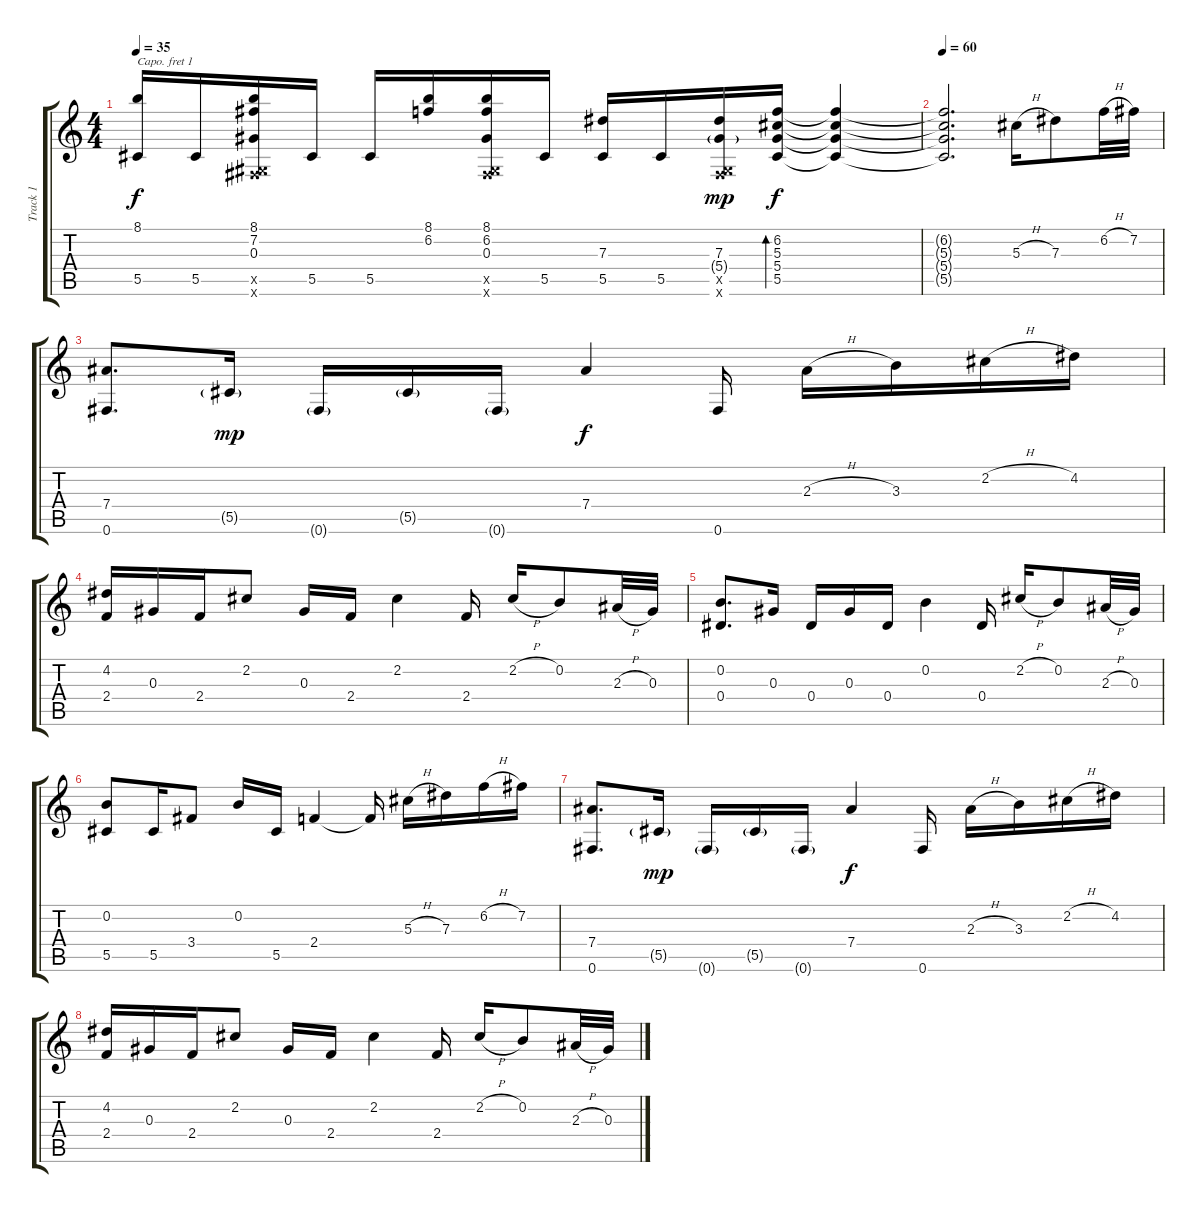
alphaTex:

\track ("Track 1" "Track 1") {instrument acousticguitarsteel}
\staff {score tabs}
\capo 1
\tuning (D4 Bb3 G3 D3 G2 F2) {hide}
\ts (4 4)
\tempo 35
\clef g2
\ks c
(8.1 5.5).16{dy f} 5.5.16 (8.1 7.2 0.3 0.5{x} 0.6{x}).16 5.5.16 5.5.16 (8.1 6.2).16 (8.1 6.2 0.3 0.5{x} 0.6{x}).16 5.5.16 (7.3 5.5).16 5.5.16 (7.3 5.4{g} 0.5{x} 0.6{x}).16{dy mp} (6.2 5.3 5.4 5.5).16{bd 480 dy f} (6.2{t} 5.3{t} 5.4{t} 5.5{t}).4 |
\tempo 60
(6.2{t} 5.3{t} 5.4{t} 5.5{t}).2{d} 5.3{h}.16 7.3.8 6.2{h}.32 7.2.32 |
(7.4 0.6).8{d} 5.5{g}.16{dy mp} 0.6{g}.16 5.5{g}.16 0.6{g}.16 7.4.4{dy f} 0.6.16 2.3{h}.16 3.3.16 2.2{h}.16 4.2.16 |
(4.2 2.4).16 0.3.16 2.4.16 2.2.8 0.3.16 2.4.16 2.2.4 2.4.16 2.2{h}.16 0.2.8 2.3{h}.32 0.3.32 |
(0.2 0.4).8{d} 0.3.16 0.4.16 0.3.16 0.4.16 0.2.4 0.4.16 2.2{h}.16 0.2.8 2.3{h}.32 0.3.32 |
(0.2 5.5).8 5.5.16 3.4.8 0.2.16 5.5.16 2.4.4 2.4{t}.16 5.3{h}.16 7.3.16 6.2{h}.16 7.2.16 |
(7.4 0.6).8{d} 5.5{g}.16{dy mp} 0.6{g}.16 5.5{g}.16 0.6{g}.16 7.4.4{dy f} 0.6.16 2.3{h}.16 3.3.16 2.2{h}.16 4.2.16 |
(4.2 2.4).16 0.3.16 2.4.16 2.2.8 0.3.16 2.4.16 2.2.4 2.4.16 2.2{h}.16 0.2.8 2.3{h}.32 0.3.32
